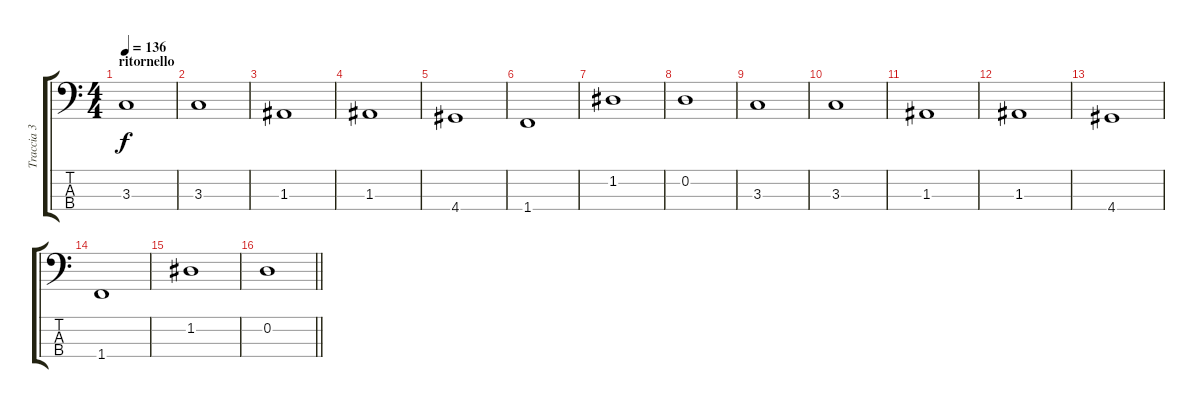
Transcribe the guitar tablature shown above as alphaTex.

\track ("Traccia 3" "Traccia 3") {instrument electricbassfinger}
\staff {score tabs}
\tuning (G2 D2 A1 E1) {hide}
\ts (4 4)
\section ("" "ritornello")
\tempo 136
\clef f4
\ks c
3.3.1{dy f} |
3.3.1 |
1.3.1 |
1.3.1 |
4.4.1 |
1.4.1 |
1.2.1 |
0.2.1 |
3.3.1 |
3.3.1 |
1.3.1 |
1.3.1 |
4.4.1 |
1.4.1 |
1.2.1 |
\barLineRight lightlight
0.2.1
